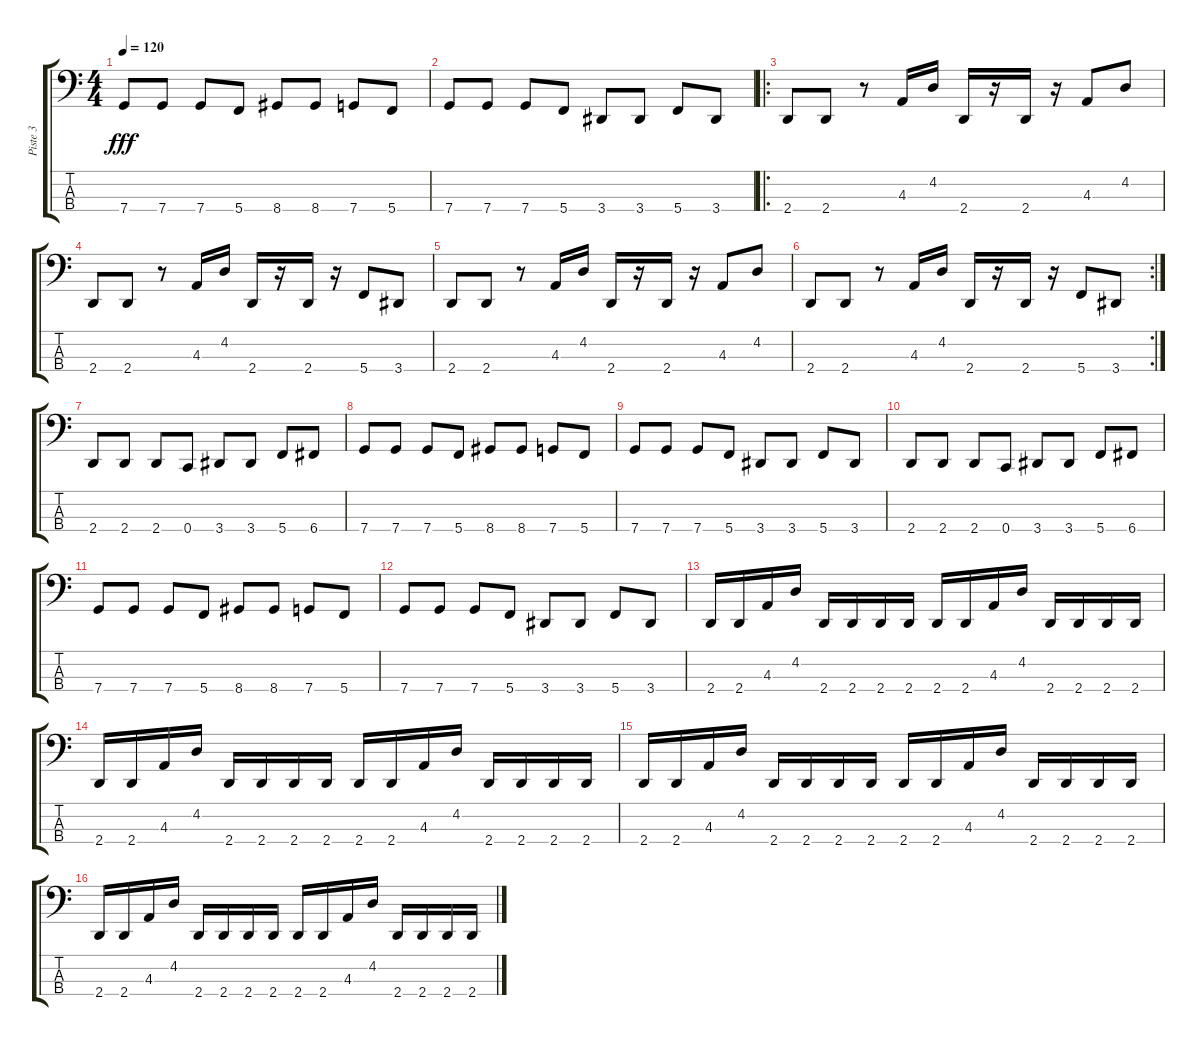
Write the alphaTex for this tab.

\track ("Piste 3" "Piste 3") {instrument electricbassfinger}
\staff {score tabs}
\tuning (Eb2 Bb1 F1 C1) {hide}
\ts (4 4)
\tempo 120
\clef f4
\ks c
7.4.8{dy fff} 7.4.8 7.4.8 5.4.8 8.4.8 8.4.8 7.4.8 5.4.8 |
7.4.8 7.4.8 7.4.8 5.4.8 3.4.8 3.4.8 5.4.8 3.4.8 |
\ro
2.4.8 2.4.8 r.8 4.3.16 4.2.16 2.4.16 r.16 2.4.16 r.16 4.3.8 4.2.8 |
2.4.8 2.4.8 r.8 4.3.16 4.2.16 2.4.16 r.16 2.4.16 r.16 5.4.8 3.4.8 |
2.4.8 2.4.8 r.8 4.3.16 4.2.16 2.4.16 r.16 2.4.16 r.16 4.3.8 4.2.8 |
\rc 2
2.4.8 2.4.8 r.8 4.3.16 4.2.16 2.4.16 r.16 2.4.16 r.16 5.4.8 3.4.8 |
2.4.8 2.4.8 2.4.8 0.4.8 3.4.8 3.4.8 5.4.8 6.4.8 |
7.4.8 7.4.8 7.4.8 5.4.8 8.4.8 8.4.8 7.4.8 5.4.8 |
7.4.8 7.4.8 7.4.8 5.4.8 3.4.8 3.4.8 5.4.8 3.4.8 |
2.4.8 2.4.8 2.4.8 0.4.8 3.4.8 3.4.8 5.4.8 6.4.8 |
7.4.8 7.4.8 7.4.8 5.4.8 8.4.8 8.4.8 7.4.8 5.4.8 |
7.4.8 7.4.8 7.4.8 5.4.8 3.4.8 3.4.8 5.4.8 3.4.8 |
2.4.16 2.4.16 4.3.16 4.2.16 2.4.16 2.4.16 2.4.16 2.4.16 2.4.16 2.4.16 4.3.16 4.2.16 2.4.16 2.4.16 2.4.16 2.4.16 |
2.4.16 2.4.16 4.3.16 4.2.16 2.4.16 2.4.16 2.4.16 2.4.16 2.4.16 2.4.16 4.3.16 4.2.16 2.4.16 2.4.16 2.4.16 2.4.16 |
2.4.16 2.4.16 4.3.16 4.2.16 2.4.16 2.4.16 2.4.16 2.4.16 2.4.16 2.4.16 4.3.16 4.2.16 2.4.16 2.4.16 2.4.16 2.4.16 |
2.4.16 2.4.16 4.3.16 4.2.16 2.4.16 2.4.16 2.4.16 2.4.16 2.4.16 2.4.16 4.3.16 4.2.16 2.4.16 2.4.16 2.4.16 2.4.16
